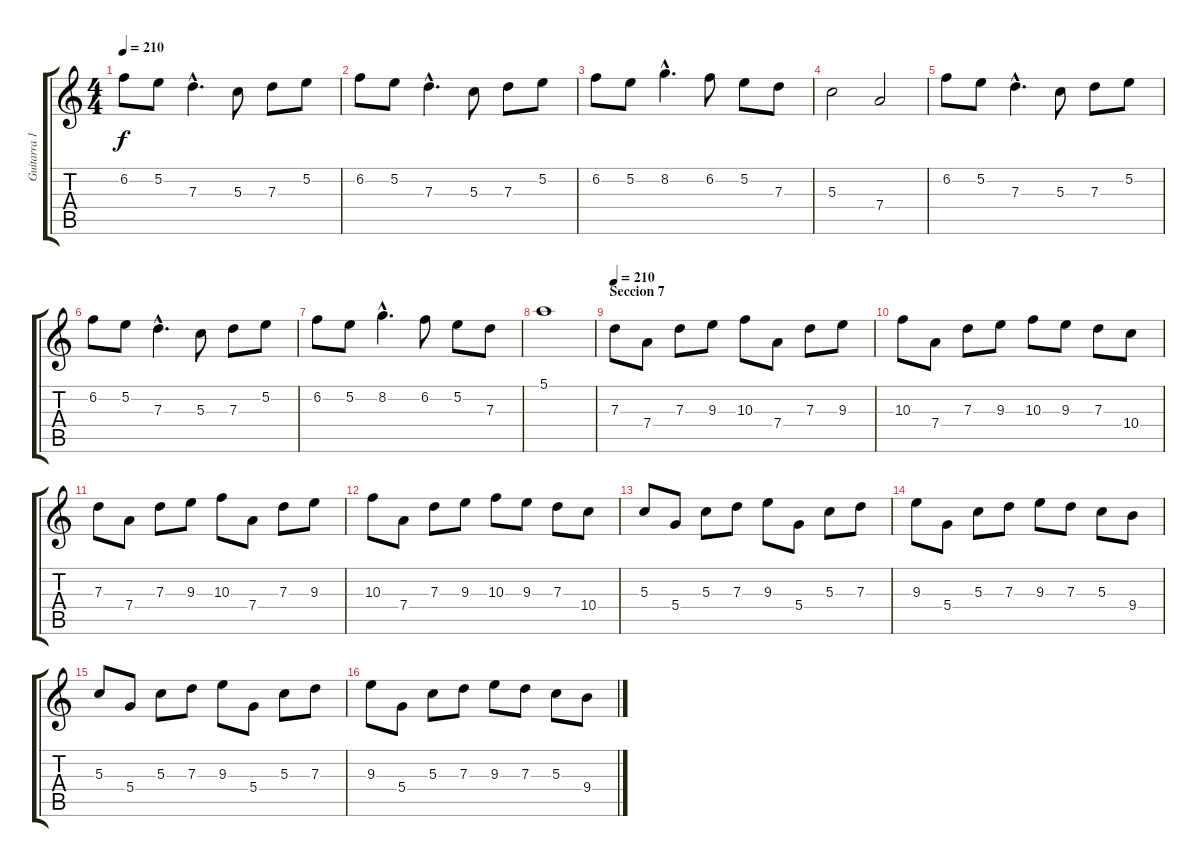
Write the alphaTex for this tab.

\track ("Guitarra 1" "Guitarra 1") {instrument acousticguitarnylon}
\staff {score tabs}
\tuning (E4 B3 G3 D3 A2 E2) {hide}
\ts (4 4)
\tempo 210
\clef g2
\ks c
6.2.8{dy f volume 13 instrument distortionguitar} 5.2.8 7.3{hac}.4{d} 5.3.8 7.3.8 5.2.8 |
6.2.8 5.2.8 7.3{hac}.4{d} 5.3.8 7.3.8 5.2.8 |
6.2.8 5.2.8 8.2{hac}.4{d} 6.2.8 5.2.8 7.3.8 |
5.3.2 7.4.2 |
6.2.8 5.2.8 7.3{hac}.4{d} 5.3.8 7.3.8 5.2.8 |
6.2.8 5.2.8 7.3{hac}.4{d} 5.3.8 7.3.8 5.2.8 |
6.2.8 5.2.8 8.2{hac}.4{d} 6.2.8 5.2.8 7.3.8 |
5.1.1 |
\section ("" "Seccion 7")
\tempo 210
7.3.8{volume 13 instrument distortionguitar} 7.4.8 7.3.8 9.3.8 10.3.8 7.4.8 7.3.8 9.3.8 |
10.3.8 7.4.8 7.3.8 9.3.8 10.3.8 9.3.8 7.3.8 10.4.8 |
7.3.8 7.4.8 7.3.8 9.3.8 10.3.8 7.4.8 7.3.8 9.3.8 |
10.3.8 7.4.8 7.3.8 9.3.8 10.3.8 9.3.8 7.3.8 10.4.8 |
5.3.8 5.4.8 5.3.8 7.3.8 9.3.8 5.4.8 5.3.8 7.3.8 |
9.3.8 5.4.8 5.3.8 7.3.8 9.3.8 7.3.8 5.3.8 9.4.8 |
5.3.8 5.4.8 5.3.8 7.3.8 9.3.8 5.4.8 5.3.8 7.3.8 |
9.3.8 5.4.8 5.3.8 7.3.8 9.3.8 7.3.8 5.3.8 9.4.8
